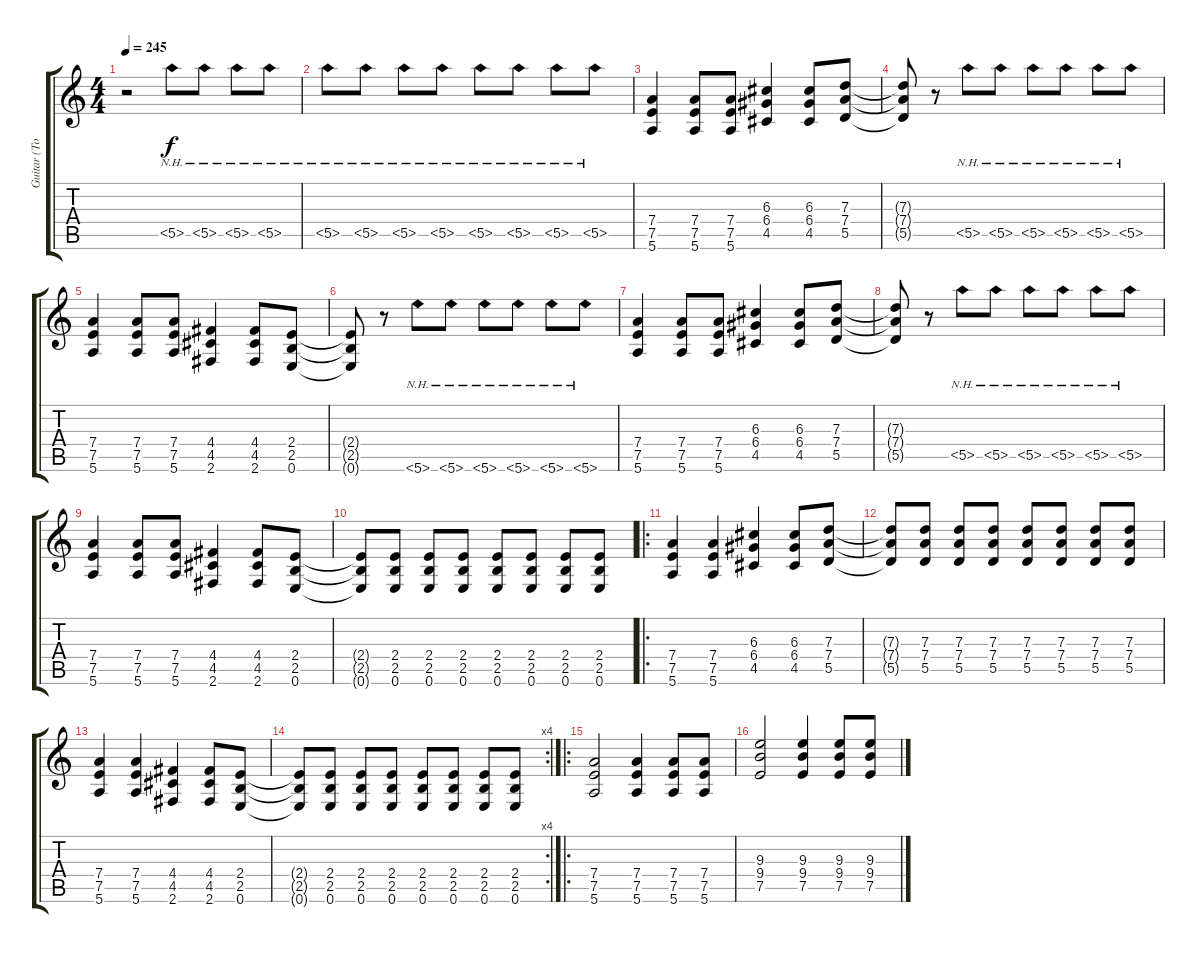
\track ("Guitar (Tom DeLonge)" "Guitar (To") {instrument distortionguitar}
\staff {score tabs}
\tuning (E4 B3 G3 D3 A2 E2) {hide}
\ts (4 4)
\tempo 245
\clef g2
\ks c
r.2{dy f instrument distortionguitar} 5.5{nh}.8 5.5{nh}.8 5.5{nh}.8 5.5{nh}.8 |
5.5{nh}.8 5.5{nh}.8 5.5{nh}.8 5.5{nh}.8 5.5{nh}.8 5.5{nh}.8 5.5{nh}.8 5.5{nh}.8 |
(7.4 7.5 5.6).4 (7.4 7.5 5.6).8 (7.4 7.5 5.6).8 (6.3 6.4 4.5).4 (6.3 6.4 4.5).8 (7.3 7.4 5.5).8 |
(7.3{t} 7.4{t} 5.5{t}).8 r.8 5.5{nh}.8 5.5{nh}.8 5.5{nh}.8 5.5{nh}.8 5.5{nh}.8 5.5{nh}.8 |
(7.4 7.5 5.6).4 (7.4 7.5 5.6).8 (7.4 7.5 5.6).8 (4.4 4.5 2.6).4 (4.4 4.5 2.6).8 (2.4 2.5 0.6).8 |
(2.4{t} 2.5{t} 0.6{t}).8 r.8 5.6{nh}.8 5.6{nh}.8 5.6{nh}.8 5.6{nh}.8 5.6{nh}.8 5.6{nh}.8 |
(7.4 7.5 5.6).4 (7.4 7.5 5.6).8 (7.4 7.5 5.6).8 (6.3 6.4 4.5).4 (6.3 6.4 4.5).8 (7.3 7.4 5.5).8 |
(7.3{t} 7.4{t} 5.5{t}).8 r.8 5.5{nh}.8 5.5{nh}.8 5.5{nh}.8 5.5{nh}.8 5.5{nh}.8 5.5{nh}.8 |
(7.4 7.5 5.6).4 (7.4 7.5 5.6).8 (7.4 7.5 5.6).8 (4.4 4.5 2.6).4 (4.4 4.5 2.6).8 (2.4 2.5 0.6).8 |
(2.4{t} 2.5{t} 0.6{t}).8 (2.4 2.5 0.6).8 (2.4 2.5 0.6).8 (2.4 2.5 0.6).8 (2.4 2.5 0.6).8 (2.4 2.5 0.6).8 (2.4 2.5 0.6).8 (2.4 2.5 0.6).8 |
\ro
(7.4 7.5 5.6).4 (7.4 7.5 5.6).4 (6.3 6.4 4.5).4 (6.3 6.4 4.5).8 (7.3 7.4 5.5).8 |
(7.3{t} 7.4{t} 5.5{t}).8 (7.3 7.4 5.5).8 (7.3 7.4 5.5).8 (7.3 7.4 5.5).8 (7.3 7.4 5.5).8 (7.3 7.4 5.5).8 (7.3 7.4 5.5).8 (7.3 7.4 5.5).8 |
(7.4 7.5 5.6).4 (7.4 7.5 5.6).4 (4.4 4.5 2.6).4 (4.4 4.5 2.6).8 (2.4 2.5 0.6).8 |
\rc 4
(2.4{t} 2.5{t} 0.6{t}).8 (2.4 2.5 0.6).8 (2.4 2.5 0.6).8 (2.4 2.5 0.6).8 (2.4 2.5 0.6).8 (2.4 2.5 0.6).8 (2.4 2.5 0.6).8 (2.4 2.5 0.6).8 |
\ro
(7.4 7.5 5.6).2 (7.4 7.5 5.6).4 (7.4 7.5 5.6).8 (7.4 7.5 5.6).8 |
(9.3 9.4 7.5).2 (9.3 9.4 7.5).4 (9.3 9.4 7.5).8 (9.3 9.4 7.5).8
